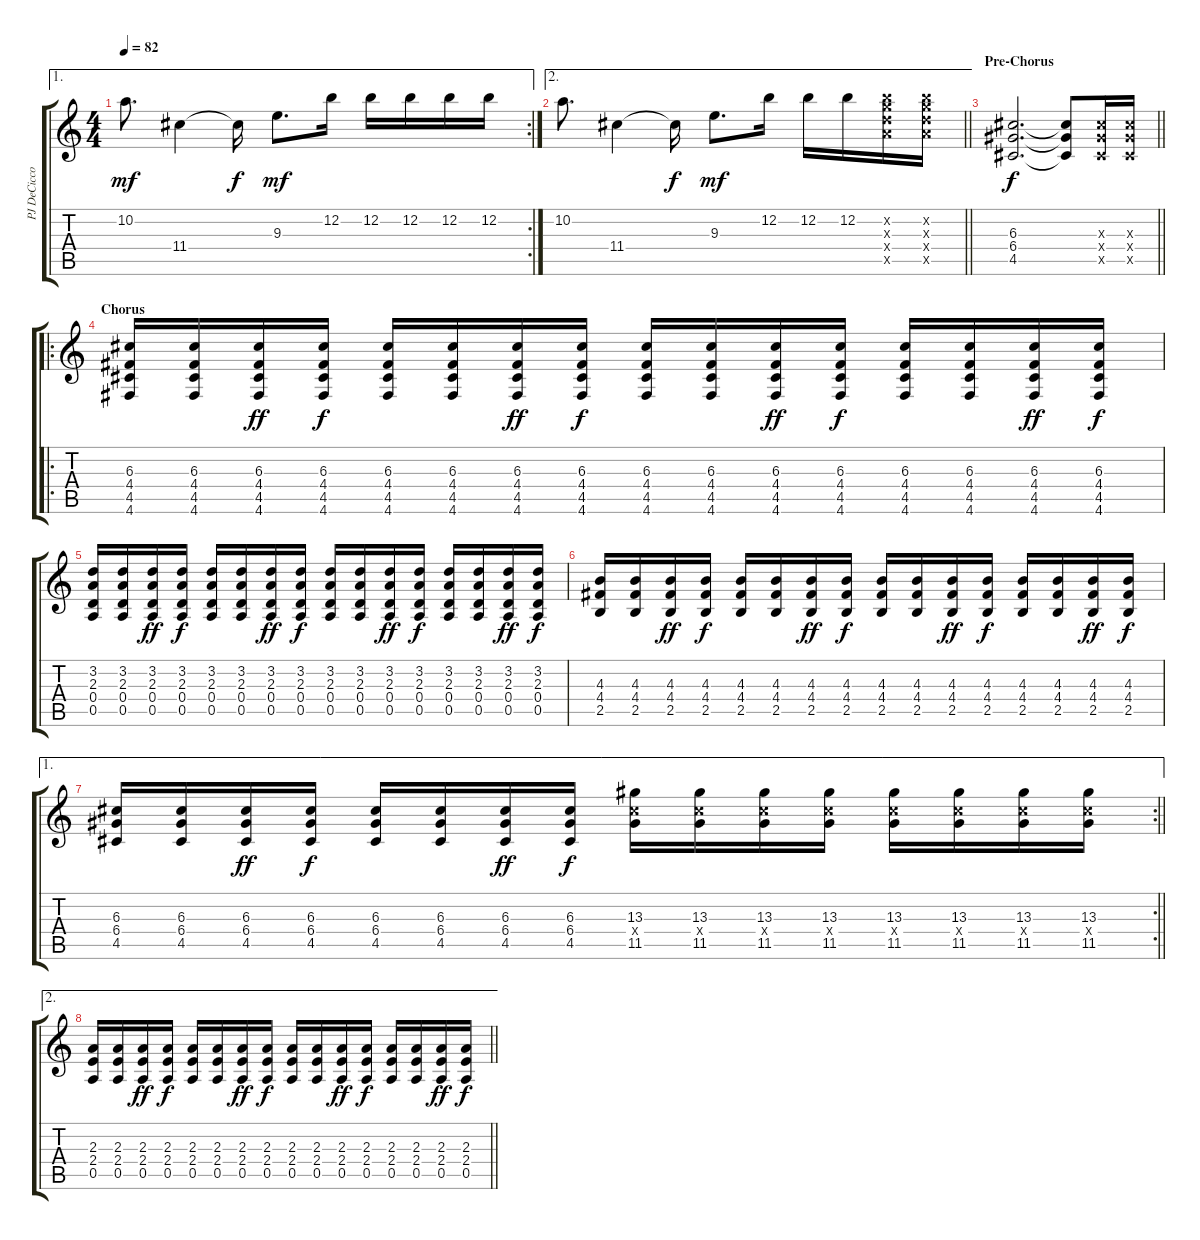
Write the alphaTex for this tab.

\track ("PJ DeCicco" "PJ DeCicco") {instrument distortionguitar}
\staff {score tabs}
\tuning (E4 B3 G3 D3 A2 D2) {hide}
\ae 1
\rc 2
\ts (4 4)
\tempo 82
\clef g2
\ks c
10.2.8{d dy mf} 11.4.4 11.4{t}.16{dy f} 9.3.8{d dy mf} 12.2.16 12.2.16 12.2.16 12.2.16 12.2.16 |
\ae 2
\barLineRight lightlight
10.2.8{d} 11.4.4 11.4{t}.16{dy f} 9.3.8{d dy mf} 12.2.16 12.2.16 12.2.16 (12.2{x} 12.3{x} 12.4{x} 12.5{x}).16 (12.2{x} 12.3{x} 12.4{x} 12.5{x}).16 |
\section ("" "Pre-Chorus")
\barLineRight lightlight
(6.3 6.4 4.5).2{d dy f} (6.3{t} 6.4{t} 4.5{t}).8 (6.3{x} 6.4{x} 4.5{x}).16 (6.3{x} 6.4{x} 4.5{x}).16 |
\ro
\section ("" "Chorus")
(6.3 4.4 4.5 4.6).16 (6.3 4.4 4.5 4.6).16 (6.3 4.4 4.5 4.6).16{dy ff} (6.3 4.4 4.5 4.6).16{dy f} (6.3 4.4 4.5 4.6).16 (6.3 4.4 4.5 4.6).16 (6.3 4.4 4.5 4.6).16{dy ff} (6.3 4.4 4.5 4.6).16{dy f} (6.3 4.4 4.5 4.6).16 (6.3 4.4 4.5 4.6).16 (6.3 4.4 4.5 4.6).16{dy ff} (6.3 4.4 4.5 4.6).16{dy f} (6.3 4.4 4.5 4.6).16 (6.3 4.4 4.5 4.6).16 (6.3 4.4 4.5 4.6).16{dy ff} (6.3 4.4 4.5 4.6).16{dy f} |
(3.2 2.3 0.4 0.5).16 (3.2 2.3 0.4 0.5).16 (3.2 2.3 0.4 0.5).16{dy ff} (3.2 2.3 0.4 0.5).16{dy f} (3.2 2.3 0.4 0.5).16 (3.2 2.3 0.4 0.5).16 (3.2 2.3 0.4 0.5).16{dy ff} (3.2 2.3 0.4 0.5).16{dy f} (3.2 2.3 0.4 0.5).16 (3.2 2.3 0.4 0.5).16 (3.2 2.3 0.4 0.5).16{dy ff} (3.2 2.3 0.4 0.5).16{dy f} (3.2 2.3 0.4 0.5).16 (3.2 2.3 0.4 0.5).16 (3.2 2.3 0.4 0.5).16{dy ff} (3.2 2.3 0.4 0.5).16{dy f} |
(4.3 4.4 2.5).16 (4.3 4.4 2.5).16 (4.3 4.4 2.5).16{dy ff} (4.3 4.4 2.5).16{dy f} (4.3 4.4 2.5).16 (4.3 4.4 2.5).16 (4.3 4.4 2.5).16{dy ff} (4.3 4.4 2.5).16{dy f} (4.3 4.4 2.5).16 (4.3 4.4 2.5).16 (4.3 4.4 2.5).16{dy ff} (4.3 4.4 2.5).16{dy f} (4.3 4.4 2.5).16 (4.3 4.4 2.5).16 (4.3 4.4 2.5).16{dy ff} (4.3 4.4 2.5).16{dy f} |
\ae 1
\rc 2
\barLineRight lightlight
(6.3 6.4 4.5).16 (6.3 6.4 4.5).16 (6.3 6.4 4.5).16{dy ff} (6.3 6.4 4.5).16{dy f} (6.3 6.4 4.5).16 (6.3 6.4 4.5).16 (6.3 6.4 4.5).16{dy ff} (6.3 6.4 4.5).16{dy f} (13.3 11.4{x} 11.5).16 (13.3 11.4{x} 11.5).16 (13.3 11.4{x} 11.5).16 (13.3 11.4{x} 11.5).16 (13.3 11.4{x} 11.5).16 (13.3 11.4{x} 11.5).16 (13.3 11.4{x} 11.5).16 (13.3 11.4{x} 11.5).16 |
\ae 2
\barLineRight lightlight
(2.3 2.4 0.5).16 (2.3 2.4 0.5).16 (2.3 2.4 0.5).16{dy ff} (2.3 2.4 0.5).16{dy f} (2.3 2.4 0.5).16 (2.3 2.4 0.5).16 (2.3 2.4 0.5).16{dy ff} (2.3 2.4 0.5).16{dy f} (2.3 2.4 0.5).16 (2.3 2.4 0.5).16 (2.3 2.4 0.5).16{dy ff} (2.3 2.4 0.5).16{dy f} (2.3 2.4 0.5).16 (2.3 2.4 0.5).16 (2.3 2.4 0.5).16{dy ff} (2.3 2.4 0.5).16{dy f}
